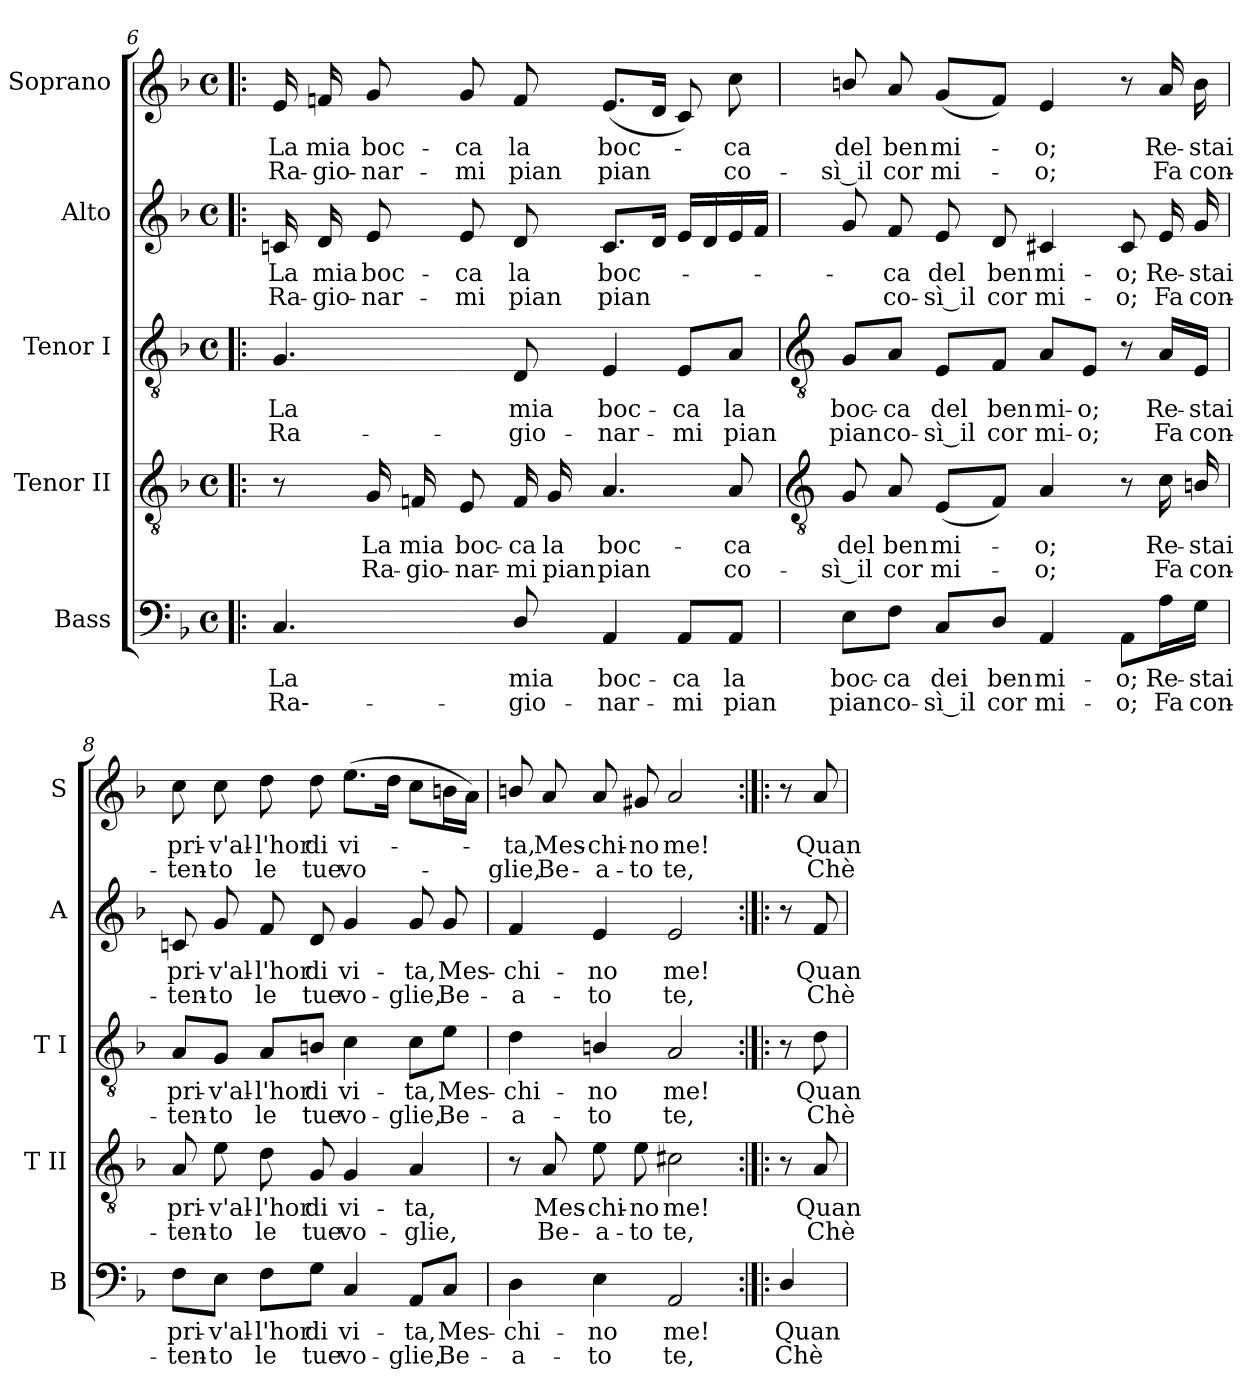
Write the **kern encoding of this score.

**kern	**text	**text	**kern	**text	**text	**kern	**text	**text	**kern	**text	**text	**kern	**text	**text
*part5	*part5	*part5	*part4	*part4	*part4	*part3	*part3	*part3	*part2	*part2	*part2	*part1	*part1	*part1
*staff5	*staff5	*staff5	*staff4	*staff4	*staff4	*staff3	*staff3	*staff3	*staff2	*staff2	*staff2	*staff1	*staff1	*staff1
*I"Bass	*	*	*I"Tenor II	*	*	*I"Tenor I	*	*	*I"Alto	*	*	*I"Soprano	*	*
*I'B	*	*	*I'T II	*	*	*I'T I	*	*	*I'A	*	*	*I'S	*	*
*clefF4	*	*	*clefGv2	*	*	*clefGv2	*	*	*clefG2	*	*	*clefG2	*	*
*k[b-]	*	*	*k[b-]	*	*	*k[b-]	*	*	*k[b-]	*	*	*k[b-]	*	*
*F:	*	*	*F:	*	*	*F:	*	*	*F:	*	*	*F:	*	*
*M4/4	*	*	*M4/4	*	*	*M4/4	*	*	*M4/4	*	*	*M4/4	*	*
*met(c)	*	*	*met(c)	*	*	*met(c)	*	*	*met(c)	*	*	*met(c)	*	*
=6!|:	=6!|:	=6!|:	=6!|:	=6!|:	=6!|:	=6!|:	=6!|:	=6!|:	=6!|:	=6!|:	=6!|:	=6!|:	=6!|:	=6!|:
!	!LO:LY:b	!LO:LY:b	!	!	!	!	!LO:LY:b	!LO:LY:b	!	!LO:LY:b	!LO:LY:b	!	!LO:LY:b	!LO:LY:b
4.C	La	Ra---	8r	.	.	4.G	La	Ra-	16cn	La	Ra-	16e	La	Ra-
!	!	!	!	!	!	!	!	!	!	!LO:LY:b	!LO:LY:b	!	!LO:LY:b	!LO:LY:b
.	.	.	.	.	.	.	.	.	16d	-mia	gio-	16fn	-mia	gio-
!	!	!	!	!LO:LY:b	!LO:LY:b	!	!	!	!	!LO:LY:b	!LO:LY:b	!	!LO:LY:b	!LO:LY:b
.	.	.	16G	La	Ra-	.	.	.	8e	-boc-	-nar-	8g	-boc-	-nar-
!	!	!	!	!LO:LY:b	!LO:LY:b	!	!	!	!	!	!	!	!	!
.	.	.	16Fn	-mia	gio-	.	.	.	.	.	.	.	.	.
!	!	!	!	!LO:LY:b	!LO:LY:b	!	!	!	!	!LO:LY:b	!LO:LY:b	!	!LO:LY:b	!LO:LY:b
.	.	.	8E	-boc-	-nar-	.	.	.	8e	-ca	mi	8g	-ca	mi
!	!LO:LY:b	!LO:LY:b	!	!LO:LY:b	!LO:LY:b	!	!LO:LY:b	!LO:LY:b	!	!LO:LY:b	!LO:LY:b	!	!LO:LY:b	!LO:LY:b
8D/	-mia	gio-	16F	-ca	mi	8D	-mia	gio-	8d	la	pian	8f	la	pian
!	!	!	!	!LO:LY:b	!LO:LY:b	!	!	!	!	!	!	!	!	!
.	.	.	16G	la	pian	.	.	.	.	.	.	.	.	.
!	!LO:LY:b	!LO:LY:b	!	!LO:LY:b	!LO:LY:b	!	!LO:LY:b	!LO:LY:b	!	!LO:LY:b	!LO:LY:b	!	!LO:LY:b	!LO:LY:b
4AA	-boc-	-nar-	4.A	boc-	-pian	4E	-boc-	-nar-	8.cL	boc-	pian	(<8.eL	boc-	pian
.	.	.	.	.	.	.	.	.	16dJ	.	.	16dJ	.	.
!	!LO:LY:b	!LO:LY:b	!	!	!	!	!LO:LY:b	!LO:LY:b	!	!	!	!	!	!
8AA/L	-ca	mi	.	.	.	8E/L	-ca	mi	16eLL	.	.	8c)	.	.
.	.	.	.	.	.	.	.	.	16d	.	.	.	.	.
!	!LO:LY:b	!LO:LY:b	!	!LO:LY:b	!LO:LY:b	!	!LO:LY:b	!LO:LY:b	!	!	!	!	!LO:LY:b	!LO:LY:b
8AA/J	la	pian	8A	ca	co-	8A/J	la	pian	16e	.	.	8cc	ca	co-
.	.	.	.	.	.	.	.	.	16fJJ	.	.	.	.	.
!!LO:LB:g=z
=7	=7	=7	=7	=7	=7	=7	=7	=7	=7	=7	=7	=7	=7	=7
*	*	*	*clefGv2	*	*	*clefGv2	*	*	*	*	*	*	*	*
!	!LO:LY:b	!LO:LY:b	!	!LO:LY:b	!LO:LY:b	!	!LO:LY:b	!LO:LY:b	!	!	!	!	!LO:LY:b	!LO:LY:b
8E\L	boc-	-pian	8G	-del	sì il	8G/L	boc-	-pian	8g	.	.	8bn/	-del	sì il
!	!LO:LY:b	!LO:LY:b	!	!LO:LY:b	!LO:LY:b	!	!LO:LY:b	!LO:LY:b	!	!LO:LY:b	!LO:LY:b	!	!LO:LY:b	!LO:LY:b
8F\J	ca	co-	8A	ben	cor	8A/J	ca	co-	8f	ca	co-	8a	ben	cor
!	!LO:LY:b	!LO:LY:b	!	!LO:LY:b	!LO:LY:b	!	!LO:LY:b	!LO:LY:b	!	!LO:LY:b	!LO:LY:b	!	!LO:LY:b	!LO:LY:b
8C/L	-dei	sì il	(<8EL	mi-	mi-	8E/L	-del	sì il	8e	-del	sì il	(<8gL	mi-	mi-
!	!LO:LY:b	!LO:LY:b	!	!	!	!	!LO:LY:b	!LO:LY:b	!	!LO:LY:b	!LO:LY:b	!	!	!
8D/J	ben	cor	8FJ)	.	.	8F/J	ben	cor	8d	ben	cor	8fJ)	.	.
!	!LO:LY:b	!LO:LY:b	!	!LO:LY:b	!LO:LY:b	!	!LO:LY:b	!LO:LY:b	!	!LO:LY:b	!LO:LY:b	!	!LO:LY:b	!LO:LY:b
4AA	mi-	-mi-	4A	o;	o;	8A/L	mi-	-mi-	4c#X	mi-	-mi-	4e	o;	o;
!	!	!	!	!	!	!	!LO:LY:b	!LO:LY:b	!	!	!	!	!	!
.	.	.	.	.	.	8E/J	-o;	o;	.	.	.	.	.	.
!	!LO:LY:b	!LO:LY:b	!	!	!	!	!	!	!	!LO:LY:b	!LO:LY:b	!	!	!
8AA\L	-o;	o;	8r	.	.	8r	.	.	8c#	-o;	o;	8r	.	.
!	!LO:LY:b	!LO:LY:b	!	!LO:LY:b	!LO:LY:b	!	!LO:LY:b	!LO:LY:b	!	!LO:LY:b	!LO:LY:b	!	!LO:LY:b	!LO:LY:b
16A\L	Re-	-Fa	16c	Re-	-Fa	16A/LL	Re-	-Fa	16e	Re-	-Fa	16a	Re-	-Fa
!	!LO:LY:b	!LO:LY:b	!	!LO:LY:b	!LO:LY:b	!	!LO:LY:b	!LO:LY:b	!	!LO:LY:b	!LO:LY:b	!	!LO:LY:b	!LO:LY:b
16G\JJ	stai	con-	16Bn/	stai	con-	16E/JJ	stai	con-	16g	stai	con-	16b	stai	con-
=8	=8	=8	=8	=8	=8	=8	=8	=8	=8	=8	=8	=8	=8	=8
!	!LO:LY:b	!LO:LY:b	!	!LO:LY:b	!LO:LY:b	!	!LO:LY:b	!LO:LY:b	!	!LO:LY:b	!LO:LY:b	!	!LO:LY:b	!LO:LY:b
8F\L	-pri-	-ten-	8A	-pri-	-ten-	8A/L	-pri-	-ten-	8cn	-pri-	-ten-	8cc	-pri-	-ten-
!	!LO:LY:b	!LO:LY:b	!	!LO:LY:b	!LO:LY:b	!	!LO:LY:b	!LO:LY:b	!	!LO:LY:b	!LO:LY:b	!	!LO:LY:b	!LO:LY:b
8E\J	-v'al-	-to	8e	-v'al-	-to	8G/J	-v'al-	-to	8g	-v'al-	-to	8cc	-v'al-	-to
!	!LO:LY:b	!LO:LY:b	!	!LO:LY:b	!LO:LY:b	!	!LO:LY:b	!LO:LY:b	!	!LO:LY:b	!LO:LY:b	!	!LO:LY:b	!LO:LY:b
8F\L	l'hor	le	8d	l'hor	le	8A/L	l'hor	le	8f	l'hor	le	8dd	l'hor	le
!	!LO:LY:b	!LO:LY:b	!	!LO:LY:b	!LO:LY:b	!	!LO:LY:b	!LO:LY:b	!	!LO:LY:b	!LO:LY:b	!	!LO:LY:b	!LO:LY:b
8G\J	di	tue	8G	di	tue	8Bn/J	di	tue	8d	di	tue	8dd	di	tue
!	!LO:LY:b	!LO:LY:b	!	!LO:LY:b	!LO:LY:b	!	!LO:LY:b	!LO:LY:b	!	!LO:LY:b	!LO:LY:b	!	!LO:LY:b	!LO:LY:b
4C	vi-	-vo-	4G	vi-	-vo-	4c	vi-	-vo-	4g	vi-	-vo-	(>8.eeL	vi-	vo-
.	.	.	.	.	.	.	.	.	.	.	.	16ddJ	.	.
!	!LO:LY:b	!LO:LY:b	!	!LO:LY:b	!LO:LY:b	!	!LO:LY:b	!LO:LY:b	!	!LO:LY:b	!LO:LY:b	!	!	!
8AA/L	-ta,	glie,	4A	-ta,	glie,	8c\L	-ta,	glie,	8g	-ta,	glie,	8ccL	.	.
!	!LO:LY:b	!LO:LY:b	!	!	!	!	!LO:LY:b	!LO:LY:b	!	!LO:LY:b	!LO:LY:b	!	!	!
8C/J	Mes-	-Be-	.	.	.	8e\J	Mes-	-Be-	8g	Mes-	-Be-	16bnL	.	.
.	.	.	.	.	.	.	.	.	.	.	.	16aJJ)	.	.
=9	=9	=9	=9	=9	=9	=9	=9	=9	=9	=9	=9	=9	=9	=9
!	!LO:LY:b	!LO:LY:b	!	!	!	!	!LO:LY:b	!LO:LY:b	!	!LO:LY:b	!LO:LY:b	!	!LO:LY:b	!LO:LY:b
4D	-chi-	-a-	8r	.	.	4d	-chi-	-a-	4f	-chi-	-a-	8bn/	ta,	glie,
!	!	!	!	!LO:LY:b	!LO:LY:b	!	!	!	!	!	!	!	!LO:LY:b	!LO:LY:b
.	.	.	8A	Mes-	-Be-	.	.	.	.	.	.	8a	Mes-	-Be-
!	!LO:LY:b	!LO:LY:b	!	!LO:LY:b	!LO:LY:b	!	!LO:LY:b	!LO:LY:b	!	!LO:LY:b	!LO:LY:b	!	!LO:LY:b	!LO:LY:b
4E	-no	to	8e	-chi-	-a-	4Bn/	-no	to	4e	-no	to	8a	-chi-	-a-
!	!	!	!	!LO:LY:b	!LO:LY:b	!	!	!	!	!	!	!	!LO:LY:b	!LO:LY:b
.	.	.	8e	-no	to	.	.	.	.	.	.	8g#X	-no	to
!	!LO:LY:b	!LO:LY:b	!	!LO:LY:b	!LO:LY:b	!	!LO:LY:b	!LO:LY:b	!	!LO:LY:b	!LO:LY:b	!	!LO:LY:b	!LO:LY:b
2AA	me!	te,	2c#X	me!	te,	2A	me!	te,	2e	me!	te,	2a	me!	te,
=10:|!|:	=10:|!|:	=10:|!|:	=10:|!|:	=10:|!|:	=10:|!|:	=10:|!|:	=10:|!|:	=10:|!|:	=10:|!|:	=10:|!|:	=10:|!|:	=10:|!|:	=10:|!|:	=10:|!|:
!	!LO:LY:b	!LO:LY:b	!	!	!	!	!	!	!	!	!	!	!	!
4D/	Quan-	-Chè	8r	.	.	8r	.	.	8r	.	.	8r	.	.
!	!	!	!	!LO:LY:b	!LO:LY:b	!	!LO:LY:b	!LO:LY:b	!	!LO:LY:b	!LO:LY:b	!	!LO:LY:b	!LO:LY:b
.	.	.	8A	Quan-	-Chè	8d	Quan-	-Chè	8f	Quan-	-Chè	8a	Quan-	-Chè
=	=	=	=	=	=	=	=	=	=	=	=	=	=	=
*-	*-	*-	*-	*-	*-	*-	*-	*-	*-	*-	*-	*-	*-	*-
